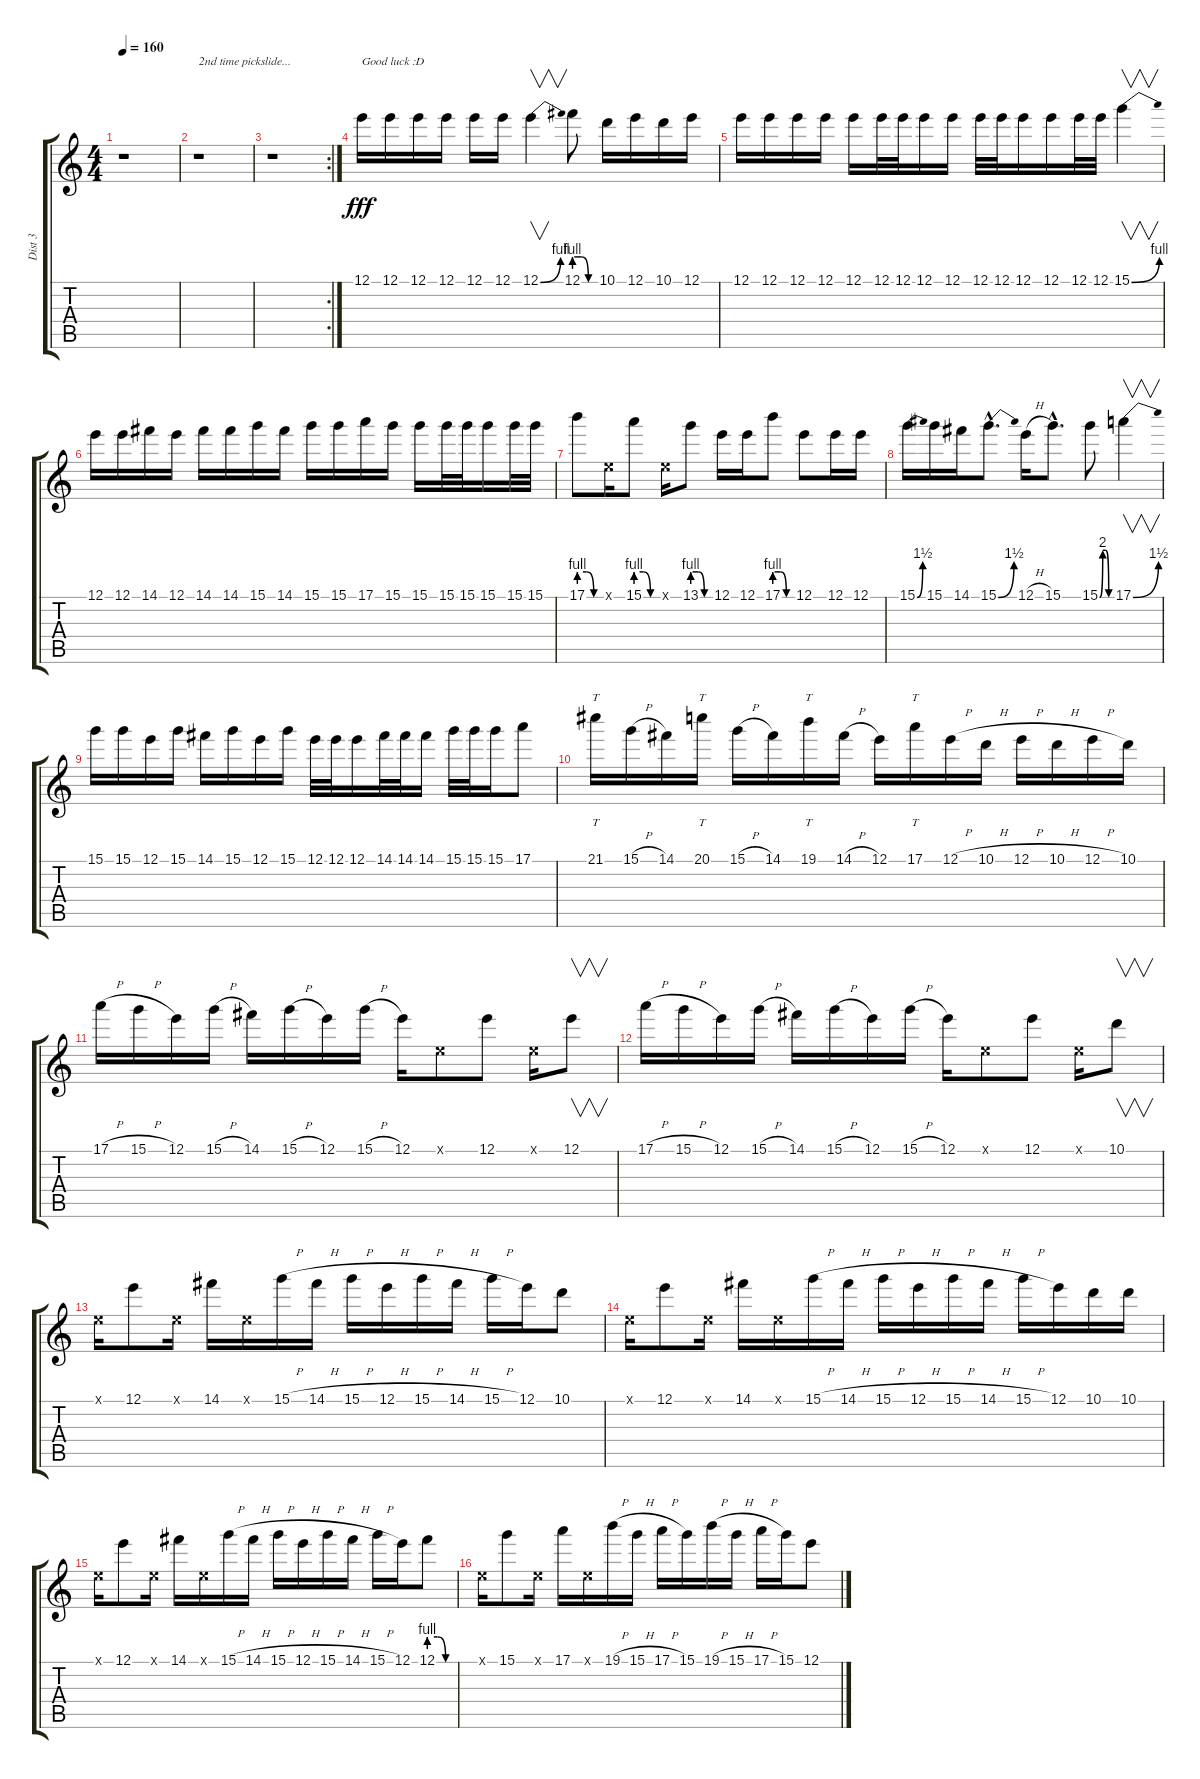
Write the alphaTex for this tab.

\track ("Dist 3" "Dist 3") {instrument overdrivenguitar}
\staff {score tabs}
\tuning (E4 B3 G3 D3 A2 E2) {hide}
\ts (4 4)
\tempo 160
\clef g2
\ks c
r.1{dy fff} |
r.1{txt "2nd time pickslide..."} |
\rc 2
r.1 |
12.1.16{txt "Good luck :D" volume 16} 12.1.16 12.1.16 12.1.16 12.1.16 12.1.16 12.1{be (bend 0 0 60 4)}.4{v} 12.1{be (custom 0 4 20 4 40 0 60 0)}.8 10.1.16 12.1.16 10.1.16 12.1.16 |
12.1.16 12.1.16 12.1.16 12.1.16 12.1.16 12.1.32 12.1.32 12.1.16 12.1.16 12.1.32 12.1.32 12.1.16 12.1.16 12.1.32 12.1.32 15.1{be (bend 0 0 60 4)}.4{v} |
12.1.16 12.1.16 14.1.16 12.1.16 14.1.16 14.1.16 15.1.16 14.1.16 15.1.16 15.1.16 17.1.16 15.1.16 15.1.16 15.1.32 15.1.32 15.1.16 15.1.32 15.1.32 |
17.1{be (custom 0 4 20 4 40 0 60 0)}.8 0.1{x}.16 15.1{be (custom 0 4 20 4 40 0 60 0)}.8 0.1{x}.16 13.1{be (custom 0 4 20 4 40 0 60 0)}.8 12.1.16 12.1.16 17.1{be (custom 0 4 20 4 40 0 60 0)}.8 12.1.8 12.1.16 12.1.16 |
15.1{be (bend 0 0 60 6)}.16 15.1.16 14.1.16 15.1{be (bend 0 0 60 6) hac}.8{d} 12.1{h}.16 15.1{hac}.8{d} 15.1{be (custom 0 0 15 8 30 8 45 0 60 0)}.8 17.1{be (bend 0 0 60 6)}.4{v} |
15.1.16 15.1.16 12.1.16 15.1.16 14.1.16 15.1.16 12.1.16 15.1.16 12.1.32 12.1.32 12.1.16 14.1.32 14.1.32 14.1.16 15.1.32 15.1.32 15.1.16 17.1.8 |
21.1.16{tt} 15.1{h}.16 14.1.16 20.1.16{tt} 15.1{h}.16 14.1.16 19.1.16{tt} 14.1{h}.16 12.1.16 17.1.16{tt} 12.1{h}.16 10.1{h}.16 12.1{h}.16 10.1{h}.16 12.1{h}.16 10.1.16 |
17.1{h}.16 15.1{h}.16 12.1.16 15.1{h}.16 14.1.16 15.1{h}.16 12.1.16 15.1{h}.16 12.1.16 0.1{x}.8 12.1.8 0.1{x}.16 12.1.8{v} |
17.1{h}.16 15.1{h}.16 12.1.16 15.1{h}.16 14.1.16 15.1{h}.16 12.1.16 15.1{h}.16 12.1.16 0.1{x}.8 12.1.8 0.1{x}.16 10.1.8{v} |
0.1{x}.16 12.1.8 0.1{x}.16 14.1.16 0.1{x}.16 15.1{h}.16 14.1{h}.16 15.1{h}.16 12.1{h}.16 15.1{h}.16 14.1{h}.16 15.1{h}.16 12.1.16 10.1.8 |
0.1{x}.16 12.1.8 0.1{x}.16 14.1.16 0.1{x}.16 15.1{h}.16 14.1{h}.16 15.1{h}.16 12.1{h}.16 15.1{h}.16 14.1{h}.16 15.1{h}.16 12.1.16 10.1.16 10.1.16 |
0.1{x}.16 12.1.8 0.1{x}.16 14.1.16 0.1{x}.16 15.1{h}.16 14.1{h}.16 15.1{h}.16 12.1{h}.16 15.1{h}.16 14.1{h}.16 15.1{h}.16 12.1.16 12.1{be (custom 0 4 20 4 40 0 60 0)}.8 |
0.1{x}.16 15.1.8 0.1{x}.16 17.1.16 0.1{x}.16 19.1{h}.16 15.1{h}.16 17.1{h}.16 15.1.16 19.1{h}.16 15.1{h}.16 17.1{h}.16 15.1.16 12.1.8
